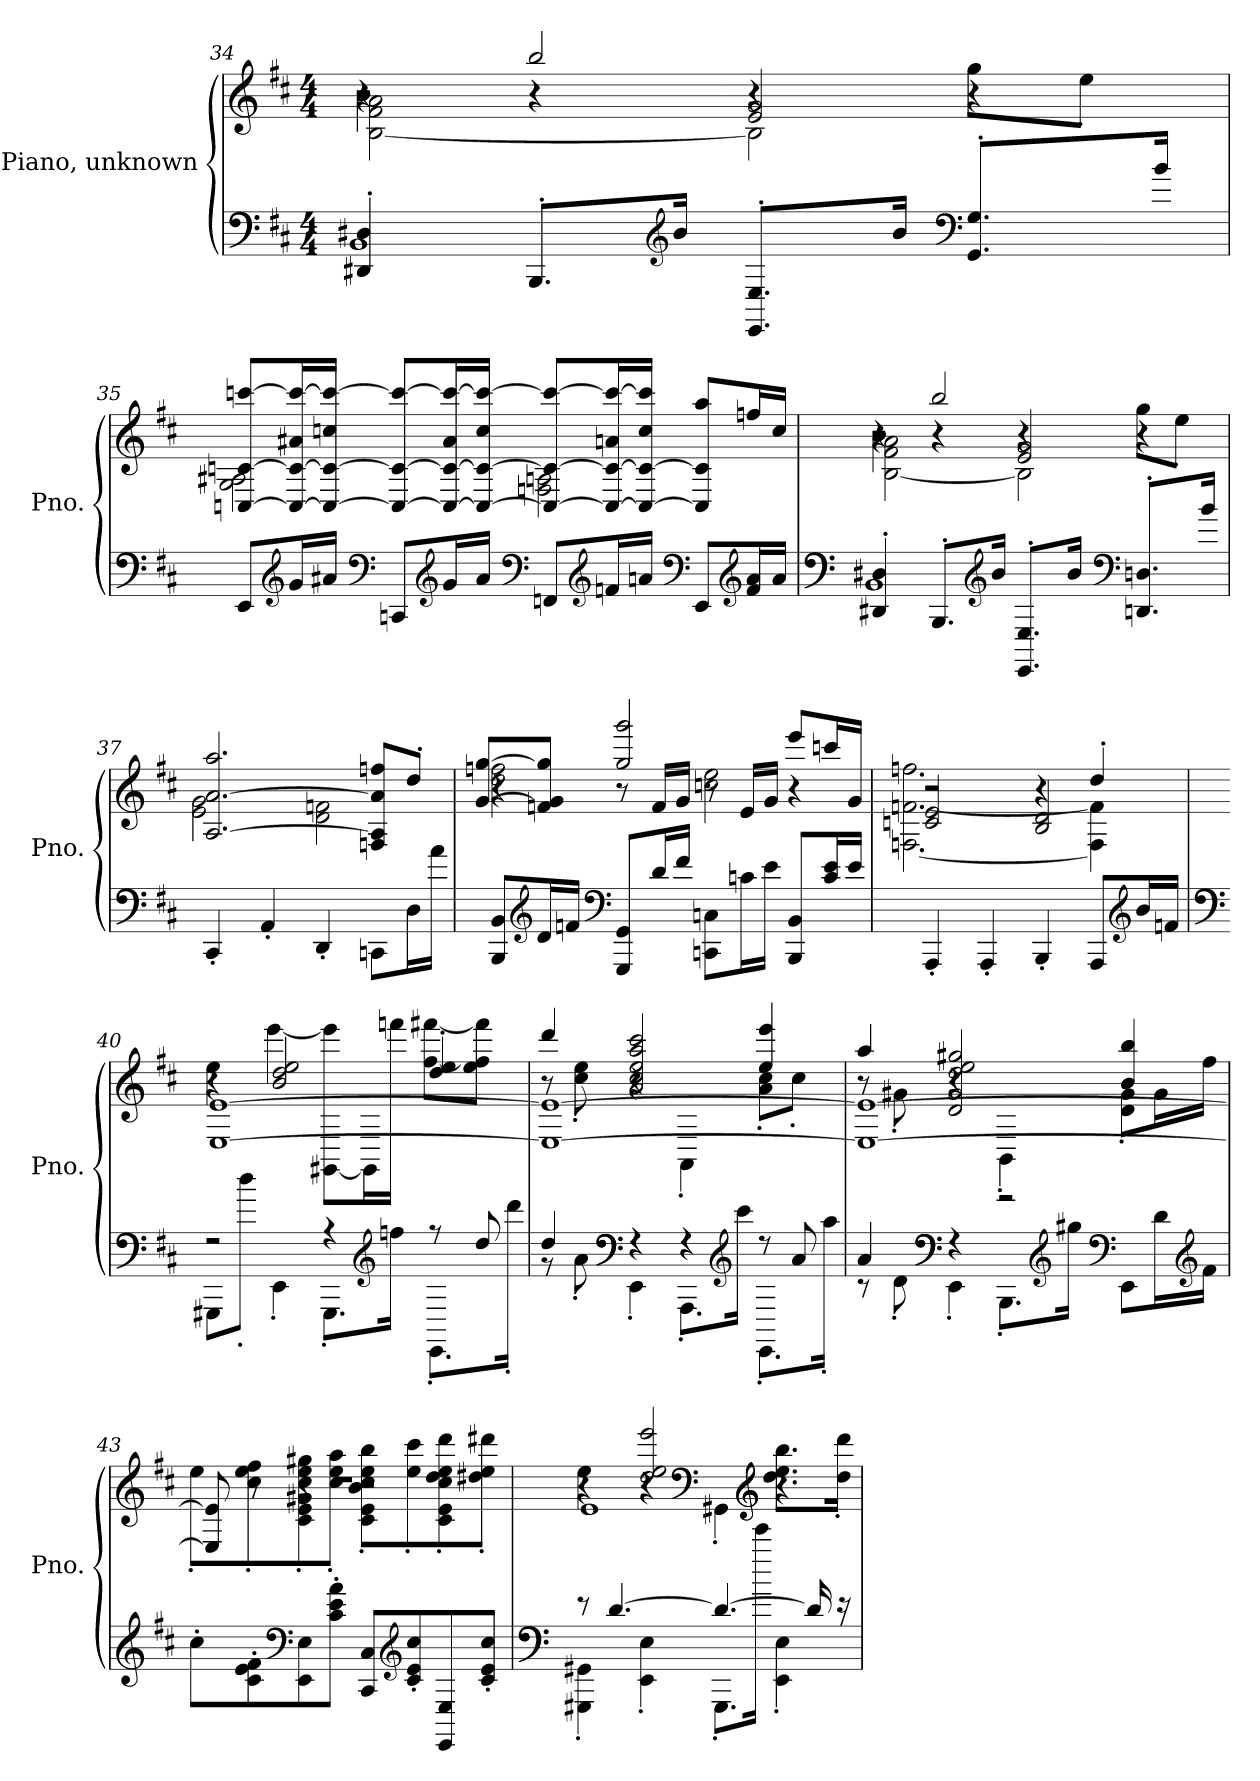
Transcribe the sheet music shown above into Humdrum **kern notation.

**kern	**kern
*part1	*part1
*staff2	*staff1
*I"Piano, unknown	*
*I'Pno.	*
!!LO:LB:g=z
*clefF4	*clefG2
*k[f#c#]	*k[f#c#]
*M4/4	*M4/4
=34	=34
*^	*^
*	*	*	*^
*	*	*	*	*^
4DD#X/' 4D#X/'	1BB	4r	4b\	2r	[2B\ 2f#\ 2a\
8.BBB'/L	.	2bb/	4r	.	.
*clefG2	*	*	*	*	*
16b/Jk	.	.	.	.	.
8.EE/' 8.E/'L	.	.	4r	2e/ 2g/	2B\]
16b/Jk	.	.	.	.	.
*clefF4	*	*	*	*	*
8.GG/' 8.G/'L	.	4r	8gg\L	.	.
.	.	.	8ee'\J	.	.
16b/Jk	.	.	.	.	.
*v	*v	*	*	*	*
*	*	*v	*v	*v
=35	=35	=35
8EE/L	[8Cn/ [8cn/ [8cccn/L	2G\ 2A#X\
*clefG2	*	*
16g/L	16C/_ 16c/_ 16a#X/ 16ccc/_L	.
16a#X/JJ	16C/_ 16c/_ 16ccn/ 16ccc/_JJ	.
*clefF4	*	*
8CCn/L	8C/_ 8c/_ 8ccc/_L	.
*clefG2	*	*
16g/L	16C/_ 16c/_ 16a#/ 16ccc/_L	.
16a#/JJ	16C/_ 16c/_ 16cc/ 16ccc/_JJ	.
*clefF4	*	*
8FFn/L	8C/_ 8c/_ 8ccc/_L	2Fn\ 2An\
*clefG2	*	*
16fn/L	16C/_ 16c/_ 16an/ 16ccc/_L	.
16an/JJ	16C/_ 16c/_ 16cc/ 16ccc/]JJ	.
*clefF4	*	*
8EE/L	8C/] 8c/] 8aa/L	.
*clefG2	*	*
16f/ 16a/L	16ffn/L	.
16a/JJ	16cc/JJ	.
*	*v	*v
!!LO:LB:g=z
=36	=36
*clefF4	*
*^	*^
*	*	*	*^
*	*	*	*	*^
4DD#X/' 4D#X/'	1BB	4r	4b\	2r	[2B\ 2f#\ 2a\
8.BBB'/L	.	2bb/	4r	.	.
*clefG2	*	*	*	*	*
16b/Jk	.	.	.	.	.
8.EE/' 8.E/'L	.	.	4r	2e/ 2g/	2B\]
16b/Jk	.	.	.	.	.
*clefF4	*	*	*	*	*
8.DDn/' 8.Dn/'L	.	4r	8gg\L	.	.
.	.	.	8ee'\J	.	.
16b/Jk	.	.	.	.	.
*v	*v	*	*	*	*
*	*	*v	*v	*v
=37	=37	=37
4CC#'/	[2.A/ [2.a/ 2.aa/	2e\ 2g\
4AA'/	.	.
4DD'/	.	2d\ 2fn\
8CCn\L	8Fn/ 8A/] 8a/] 8ffn/L	.
16D\L	8dd'/J	.
16a\JJ	.	.
=38	=38	=38
*	*	*^
8BBB/ 8BB/L	4r	2dd\ 2ffn\	[8g/ [8gg/L
*clefG2	*	*	*
16d/L	.	.	8fn/ 8g/] 8gg/]J
16fn/JJ	.	.	.
*clefF4	*	*	*
8GGG/ 8GG/L	2gg/ 2ggg/	.	8r
16d/L	.	.	16f/LL
16f/JJ	.	.	16g/JJ
8CCn\ 8Cn\L	.	2ccn\ 2ee\	8r
16cn\L	.	.	16e/LL
16e\JJ	.	.	16g/JJ
8BBB/ 8BB/L	4r	.	8eee/L
16c/ 16e/L	.	.	16cccn/L
16e/JJ	.	.	16g/JJ
!!LO:PB:g=z	!!	!!
=39	=39	=39	=39
4AAA'/	2cn/ 2e/	[2.Fn\ [2.fn\ 2.ffn\	2r
4AAA'/	.	.	.
4BBB'/	4r	.	2B/ 2d/
8AAA/L	4dd'/	4F\] 4f\]	.
*clefG2	*	*	*
16b/L	.	.	.
16fn/JJ	.	.	.
=40	=40	=40	=40
*clefF4	*	*	*
*^	*	*	*
2r	8GGG#X\L	4r	4ee\	[1E [1e
.	8dd'\J	.	.	.
.	4EE'\	2b/ 2dd/ 2ee/	[4eee\	.
4r	8.GGG#'\L	.	[8GG#X\ 8eee\]L	.
.	.	.	16GG#\L]	.
*clefG2	*	*	*	*
.	16ffn\Jk	.	16fffn\JJ	.
8r	8.EE'\L	4dd/' 4ee/'	[8ff#\ [8fff#X\L	.
8dd/	.	.	8ee\ 8ff#\] 8fff#\]J	.
.	16ddd'\Jk	.	.	.
!!LO:LB:g=z	!!	!!
=41	=41	=41	=41	=41
4dd/	8r	4ddd/	8r	1E_ 1e_
.	8a'\	.	8cc#\' 8ee\'	.
*clefF4	*	*	*	*
4r	4EE'\	2a/ 2cc#/ 2ee/ 2aa/ 2ccc#/	4r	.
4r	8.AAA'\L	.	4AA'\	.
*clefG2	*	*	*	*
.	16ccc#\Jk	.	.	.
8r	8.EE'\L	4ee/ 4eee/	8a\' 8cc#\'L	.
8a/	.	.	8cc#'\J	.
.	16aa'\Jk	.	.	.
=42	=42	=42	=42	=42
4a/	8r	4aa/	8r	1E_ 1e_
.	8d'\	.	8g#X'\	.
*clefF4	*	*	*	*
4r	4EE'\	2d/ 2g#/ 2dd/ 2ee/ 2gg#X/	4r	.
2r	8.BBB'\L	.	4BB'\	.
*clefG2	*	*	*	*
.	16gg#X\Jk	.	.	.
*clefF4	*	*	*	*
.	8EE\L	4b/ 4bb/	8d\' 8g#\'L	.
.	16d\L	.	16g#\L	.
*clefG2	*	*	*	*
.	16f#\JJ	.	16ff#\JJ	.
*v	*v	*	*	*
!!LO:LB:g=z	!!	!!
=43	=43	=43	=43
8cc#'\L	1r	8ee'\L	8E/] 8e/]
8c#\' 8e\' 8f#\'	.	8cc#\' 8ee\' 8ff#\'	8r
*clefF4	*	*	*
8EE\ 8E\	.	8c#\' 8e\' 8g#X\' 8cc#\' 8ee\' 8gg#X\'	4r
8c#\' 8e\' 8a\'J	.	8cc#\' 8ee\' 8aa\'J	.
8CC#/ 8C#/L	.	8c#\' 8e\' 8b\' 8cc#\' 8ee\' 8bb\'L	2r
*clefG2	*	*	*
8c#/' 8e/' 8cc#/'	.	8ee\' 8ccc#\'	.
8EE/ 8E/	.	8c#\' 8e\' 8cc#\' 8dd\' 8ee\' 8ddd\'	.
8c#/' 8e/' 8cc#/'J	.	8dd#X\' 8ee\' 8ddd#X\'J	.
=44	=44	=44	=44
*clefF4	*	*	*
*^	*	*	*
8r	4GGG#X\' 4GG#X\'	4r	4ee\	1e
[4.d/	.	.	.	.
.	4EE\' 4E\'	2dd/ 2ee/ 2eee/	4r	.
*	*	*clefF4	*	*
4.d/_	8.GGG#'\L	.	4GG#X'\	.
.	16eee\Jk	.	.	.
*	*	*clefG2	*	*
.	4EE\' 4E\'	4r	8.dd\ 8.ee\ 8.bb\L	.
16d/]	.	.	.	.
16r	.	.	16dd\' 16ddd\'Jk	.
*v	*v	*	*	*
*	*v	*v	*v
=	=
*-	*-
